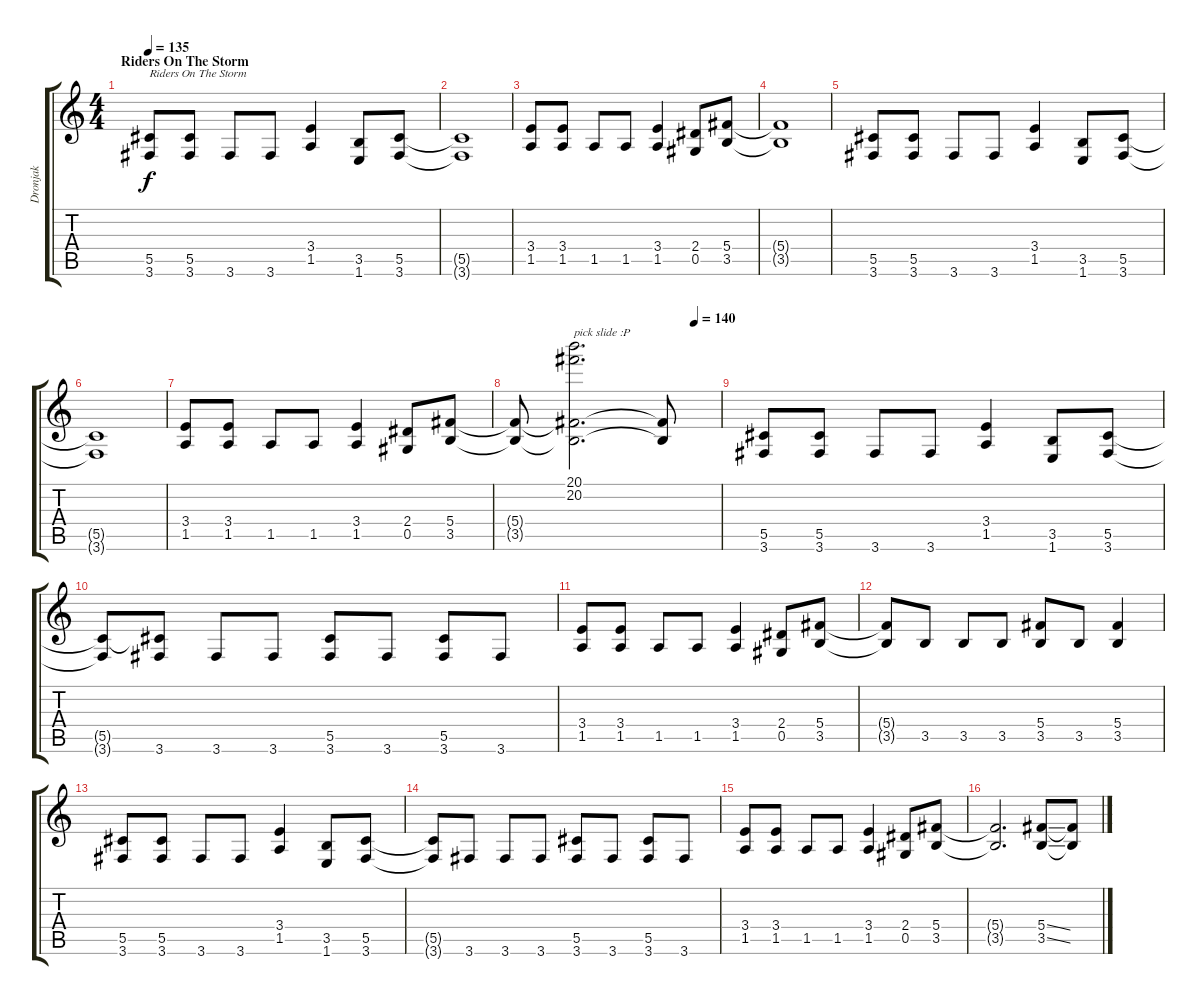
\track ("Dronjak" "Dronjak") {instrument distortionguitar}
\staff {score tabs}
\tuning (Eb4 Bb3 Gb3 Db3 Ab2 Eb2) {hide}
\ts (4 4)
\section ("" "Riders On The Storm")
\tempo 135
\clef g2
\ks c
(5.5 3.6).8{txt "Riders On The Storm" dy f instrument distortionguitar} (5.5 3.6).8 3.6.8 3.6.8 (3.4 1.5).4 (3.5 1.6).8 (5.5 3.6).8 |
(5.5{t} 3.6{t}).1 |
(3.4 1.5).8 (3.4 1.5).8 1.5.8 1.5.8 (3.4 1.5).4 (2.4 0.5).8 (5.4 3.5).8 |
(5.4{t} 3.5{t}).1 |
(5.5 3.6).8 (5.5 3.6).8 3.6.8 3.6.8 (3.4 1.5).4 (3.5 1.6).8 (5.5 3.6).8 |
(5.5{t} 3.6{t}).1 |
(3.4 1.5).8 (3.4 1.5).8 1.5.8 1.5.8 (3.4 1.5).4 (2.4 0.5).8 (5.4 3.5).8 |
\tempo (140 0.875)
(5.4{t} 3.5{t}).8 (20.1 20.2 5.4{t} 3.5{t}).2{d txt "pick slide :P"} (5.4{t} 3.5{t}).8 |
(5.5 3.6).8 (5.5 3.6).8 3.6.8 3.6.8 (3.4 1.5).4 (3.5 1.6).8 (5.5 3.6).8 |
(5.5{t} 3.6{t}).8 (5.5{t} 3.6).8 3.6.8 3.6.8 (5.5 3.6).8 3.6.8 (5.5 3.6).8 3.6.8 |
(3.4 1.5).8 (3.4 1.5).8 1.5.8 1.5.8 (3.4 1.5).4 (2.4 0.5).8 (5.4 3.5).8 |
(5.4{t} 3.5{t}).8 3.5.8 3.5.8 3.5.8 (5.4 3.5).8 3.5.8 (5.4 3.5).4 |
(5.5 3.6).8 (5.5 3.6).8 3.6.8 3.6.8 (3.4 1.5).4 (3.5 1.6).8 (5.5 3.6).8 |
(5.5{t} 3.6{t}).8 3.6.8 3.6.8 3.6.8 (5.5 3.6).8 3.6.8 (5.5 3.6).8 3.6.8 |
(3.4 1.5).8 (3.4 1.5).8 1.5.8 1.5.8 (3.4 1.5).4 (2.4 0.5).8 (5.4 3.5).8 |
(5.4{t} 3.5{t}).2{d} (5.4{ss} 3.5{ss}).8 (5.4{t} 3.5{t}).8
